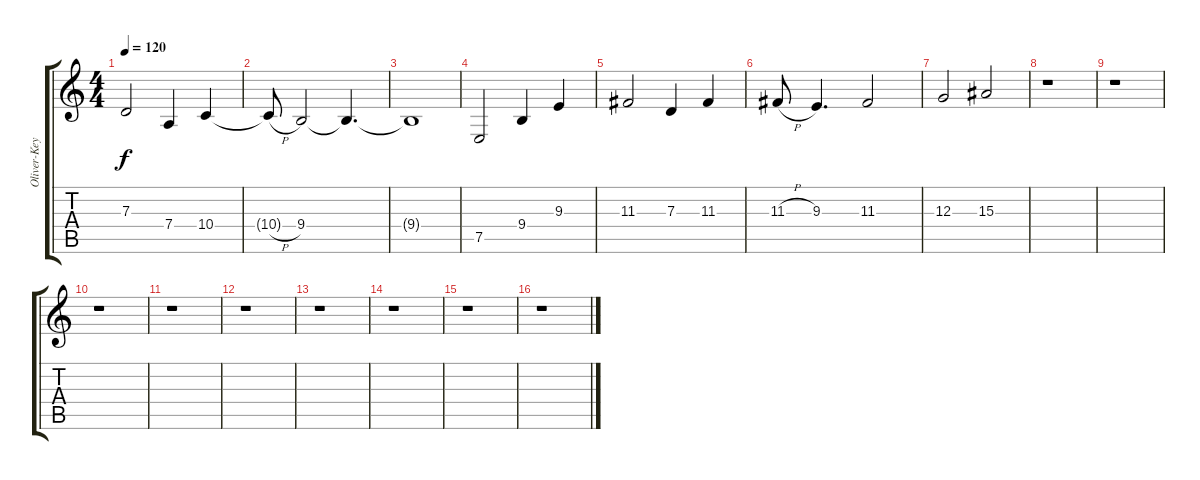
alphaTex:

\track ("Oliver-Keyboard" "Oliver-Key") {instrument violin}
\staff {score tabs}
\tuning (E4 B3 G3 D3 A2 E2) {hide}
\ts (4 4)
\tempo 120
\clef g2
\ks c
7.3.2{dy f} 7.4.4 10.4.4 |
10.4{h t}.8 9.4.2 9.4{t}.4{d} |
9.4{t}.1 |
7.5.2 9.4.4 9.3.4 |
11.3.2 7.3.4 11.3.4 |
11.3{h}.8 9.3.4{d} 11.3.2 |
12.3.2 15.3.2 |
r.1 |
r.1 |
r.1 |
r.1 |
r.1 |
r.1 |
r.1 |
r.1 |
r.1
